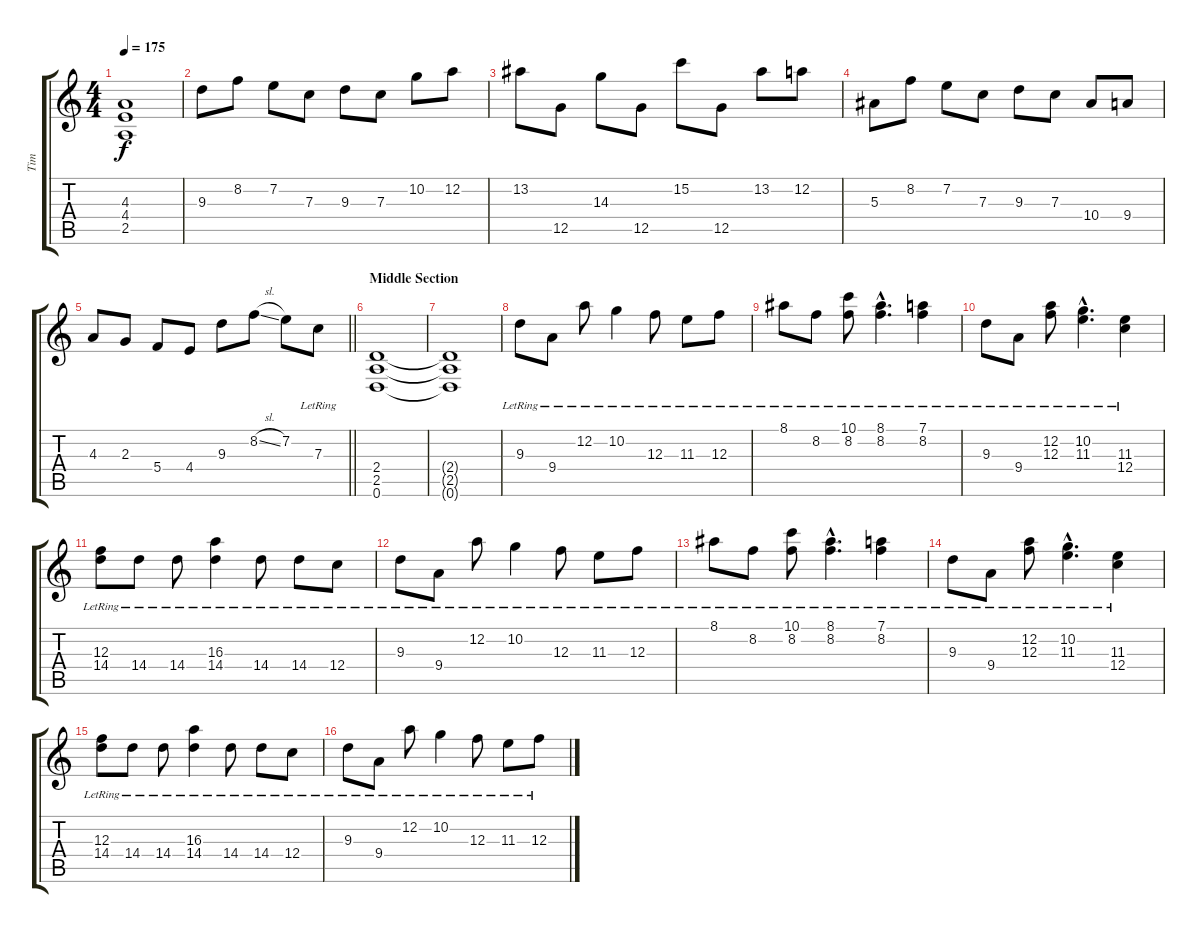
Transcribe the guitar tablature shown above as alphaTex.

\track ("Tim" "Tim") {instrument distortionguitar}
\staff {score tabs}
\tuning (D4 A3 F3 C3 G2 D2) {hide}
\ts (4 4)
\tempo 175
\clef g2
\ks c
(4.3 4.4 2.5).1{dy f} |
9.3.8 8.2.8 7.2.8 7.3.8 9.3.8 7.3.8 10.2.8 12.2.8 |
13.2.8 12.5.8 14.3.8 12.5.8 15.2.8 12.5.8 13.2.8 12.2.8 |
5.3.8 8.2.8 7.2.8 7.3.8 9.3.8 7.3.8 10.4.8 9.4.8 |
\barLineRight lightlight
4.3.8 2.3.8 5.4.8 4.4.8 9.3.8 8.2{sl}.8 7.2.8 7.3{lr}.8 |
\section ("" "Middle Section")
(2.4 2.5 0.6).1 |
(2.4{t} 2.5{t} 0.6{t}).1 |
9.3{lr}.8{instrument acousticguitarsteel} 9.4{lr}.8 12.2{lr}.8 10.2{lr}.4 12.3{lr}.8 11.3{lr}.8 12.3{lr}.8 |
8.1{lr}.8 8.2{lr}.8 (10.1{lr} 8.2{lr}).8 (8.1{hac lr} 8.2{hac lr}).4{d} (7.1{lr} 8.2{lr}).4 |
9.3{lr}.8 9.4{lr}.8 (12.2{lr} 12.3{lr}).8 (10.2{hac lr} 11.3{hac lr}).4{d} (11.3{lr} 12.4{lr}).4 |
(12.3{lr} 14.4{lr}).8 14.4{lr}.8 14.4{lr}.8 (16.3{lr} 14.4{lr}).4 14.4{lr}.8 14.4{lr}.8 12.4{lr}.8 |
9.3{lr}.8 9.4{lr}.8 12.2{lr}.8 10.2{lr}.4 12.3{lr}.8 11.3{lr}.8 12.3{lr}.8 |
8.1{lr}.8 8.2{lr}.8 (10.1{lr} 8.2{lr}).8 (8.1{hac lr} 8.2{hac lr}).4{d} (7.1{lr} 8.2{lr}).4 |
9.3{lr}.8 9.4{lr}.8 (12.2{lr} 12.3{lr}).8 (10.2{hac lr} 11.3{hac lr}).4{d} (11.3{lr} 12.4{lr}).4 |
(12.3{lr} 14.4{lr}).8 14.4{lr}.8 14.4{lr}.8 (16.3{lr} 14.4{lr}).4 14.4{lr}.8 14.4{lr}.8 12.4{lr}.8 |
9.3{lr}.8 9.4{lr}.8 12.2{lr}.8 10.2{lr}.4 12.3{lr}.8 11.3{lr}.8 12.3{lr}.8
